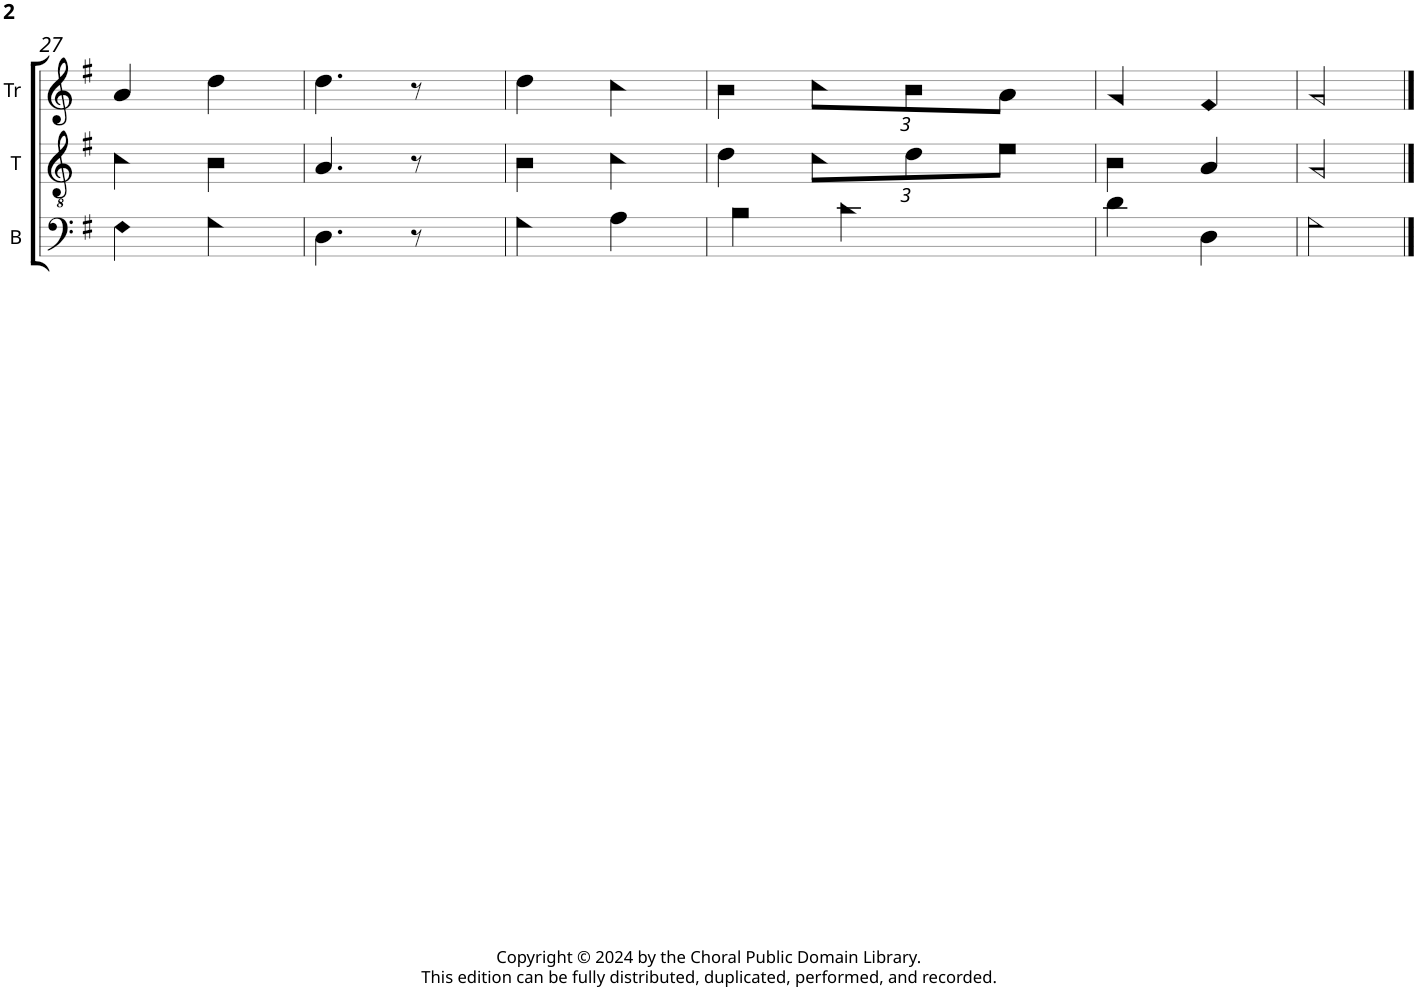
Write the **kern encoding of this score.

**kern	**kern	**kern
*part3	*part2	*part1
*staff3	*staff2	*staff1
*I"B	*I"T	*I"Tr
*I'B	*I'T	*I'Tr
!!LO:PB:g=z
*clefF4	*clefGv2	*clefG2
*k[f#]	*k[f#]	*k[f#]
*M2/4	*M2/4	*M2/4
=27	=27	=27
4F#!\	4c!\	4a!/
4G!\	4B!\	4dd!\
=28	=28	=28
4.D!\	4.A!/	4.dd!\
8r	8r	8r
=29	=29	=29
4G!\	4B!\	4dd!\
4A!\	4c!\	4cc!\
=30	=30	=30
4B!\	4d!\	4b!\
*	*Xbrackettup	*Xbrackettup
4c!\	12c!\L	12cc!\L
.	12d!\	12b!\
.	12e!\J	12a!\J
=31	=31	=31
4d!\	4B!\	4g!/
4D!\	4A!/	4f#!/
=32	=32	=32
2G!\	2G!/	2g!/
==	==	==
*-	*-	*-
